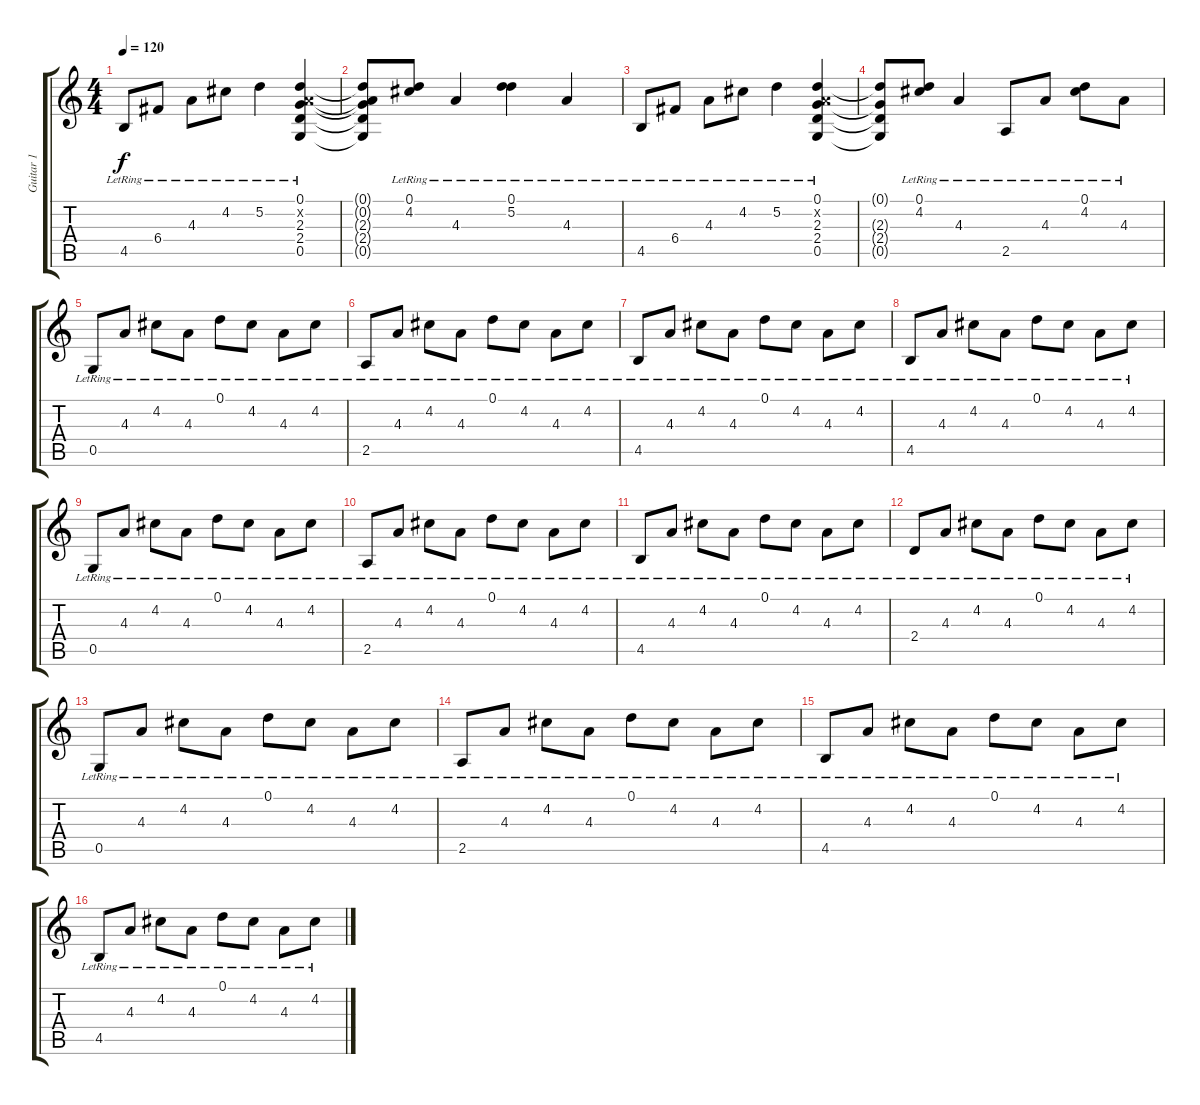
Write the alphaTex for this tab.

\track ("Guitar 1" "Guitar 1") {instrument electricguitarclean}
\staff {score tabs}
\tuning (D4 A3 F3 C3 G2 C2) {hide}
\ts (4 4)
\tempo 120
\clef g2
\ks c
4.5{lr}.8{dy f} 6.4{lr}.8 4.3{lr}.8 4.2{lr}.8 5.2{lr}.4 (0.1{lr} 0.2{x} 2.3{lr} 2.4{lr} 0.5{lr}).4 |
(0.1{t} 0.2{t} 2.3{t} 2.4{t} 0.5{t}).8 (0.1{lr} 4.2{lr}).8 4.3{lr}.4 (0.1{lr} 5.2{lr}).4 4.3{lr}.4 |
4.5{lr}.8 6.4{lr}.8 4.3{lr}.8 4.2{lr}.8 5.2{lr}.4 (0.1{lr} 0.2{x} 2.3{lr} 2.4{lr} 0.5{lr}).4 |
(0.1{t} 2.3{t} 2.4{t} 0.5{t}).8 (0.1{lr} 4.2{lr}).8 4.3{lr}.4 2.5{lr}.8 4.3{lr}.8 (0.1{lr} 4.2{lr}).8 4.3{lr}.8 |
0.5{lr}.8 4.3{lr}.8 4.2{lr}.8 4.3{lr}.8 0.1{lr}.8 4.2{lr}.8 4.3{lr}.8 4.2{lr}.8 |
2.5{lr}.8 4.3{lr}.8 4.2{lr}.8 4.3{lr}.8 0.1{lr}.8 4.2{lr}.8 4.3{lr}.8 4.2{lr}.8 |
4.5{lr}.8 4.3{lr}.8 4.2{lr}.8 4.3{lr}.8 0.1{lr}.8 4.2{lr}.8 4.3{lr}.8 4.2{lr}.8 |
4.5{lr}.8 4.3{lr}.8 4.2{lr}.8 4.3{lr}.8 0.1{lr}.8 4.2{lr}.8 4.3{lr}.8 4.2{lr}.8 |
0.5{lr}.8 4.3{lr}.8 4.2{lr}.8 4.3{lr}.8 0.1{lr}.8 4.2{lr}.8 4.3{lr}.8 4.2{lr}.8 |
2.5{lr}.8 4.3{lr}.8 4.2{lr}.8 4.3{lr}.8 0.1{lr}.8 4.2{lr}.8 4.3{lr}.8 4.2{lr}.8 |
4.5{lr}.8 4.3{lr}.8 4.2{lr}.8 4.3{lr}.8 0.1{lr}.8 4.2{lr}.8 4.3{lr}.8 4.2{lr}.8 |
2.4{lr}.8 4.3{lr}.8 4.2{lr}.8 4.3{lr}.8 0.1{lr}.8 4.2{lr}.8 4.3{lr}.8 4.2{lr}.8 |
0.5{lr}.8 4.3{lr}.8 4.2{lr}.8 4.3{lr}.8 0.1{lr}.8 4.2{lr}.8 4.3{lr}.8 4.2{lr}.8 |
2.5{lr}.8 4.3{lr}.8 4.2{lr}.8 4.3{lr}.8 0.1{lr}.8 4.2{lr}.8 4.3{lr}.8 4.2{lr}.8 |
4.5{lr}.8 4.3{lr}.8 4.2{lr}.8 4.3{lr}.8 0.1{lr}.8 4.2{lr}.8 4.3{lr}.8 4.2{lr}.8 |
4.5{lr}.8 4.3{lr}.8 4.2{lr}.8 4.3{lr}.8 0.1{lr}.8 4.2{lr}.8 4.3{lr}.8 4.2{lr}.8
